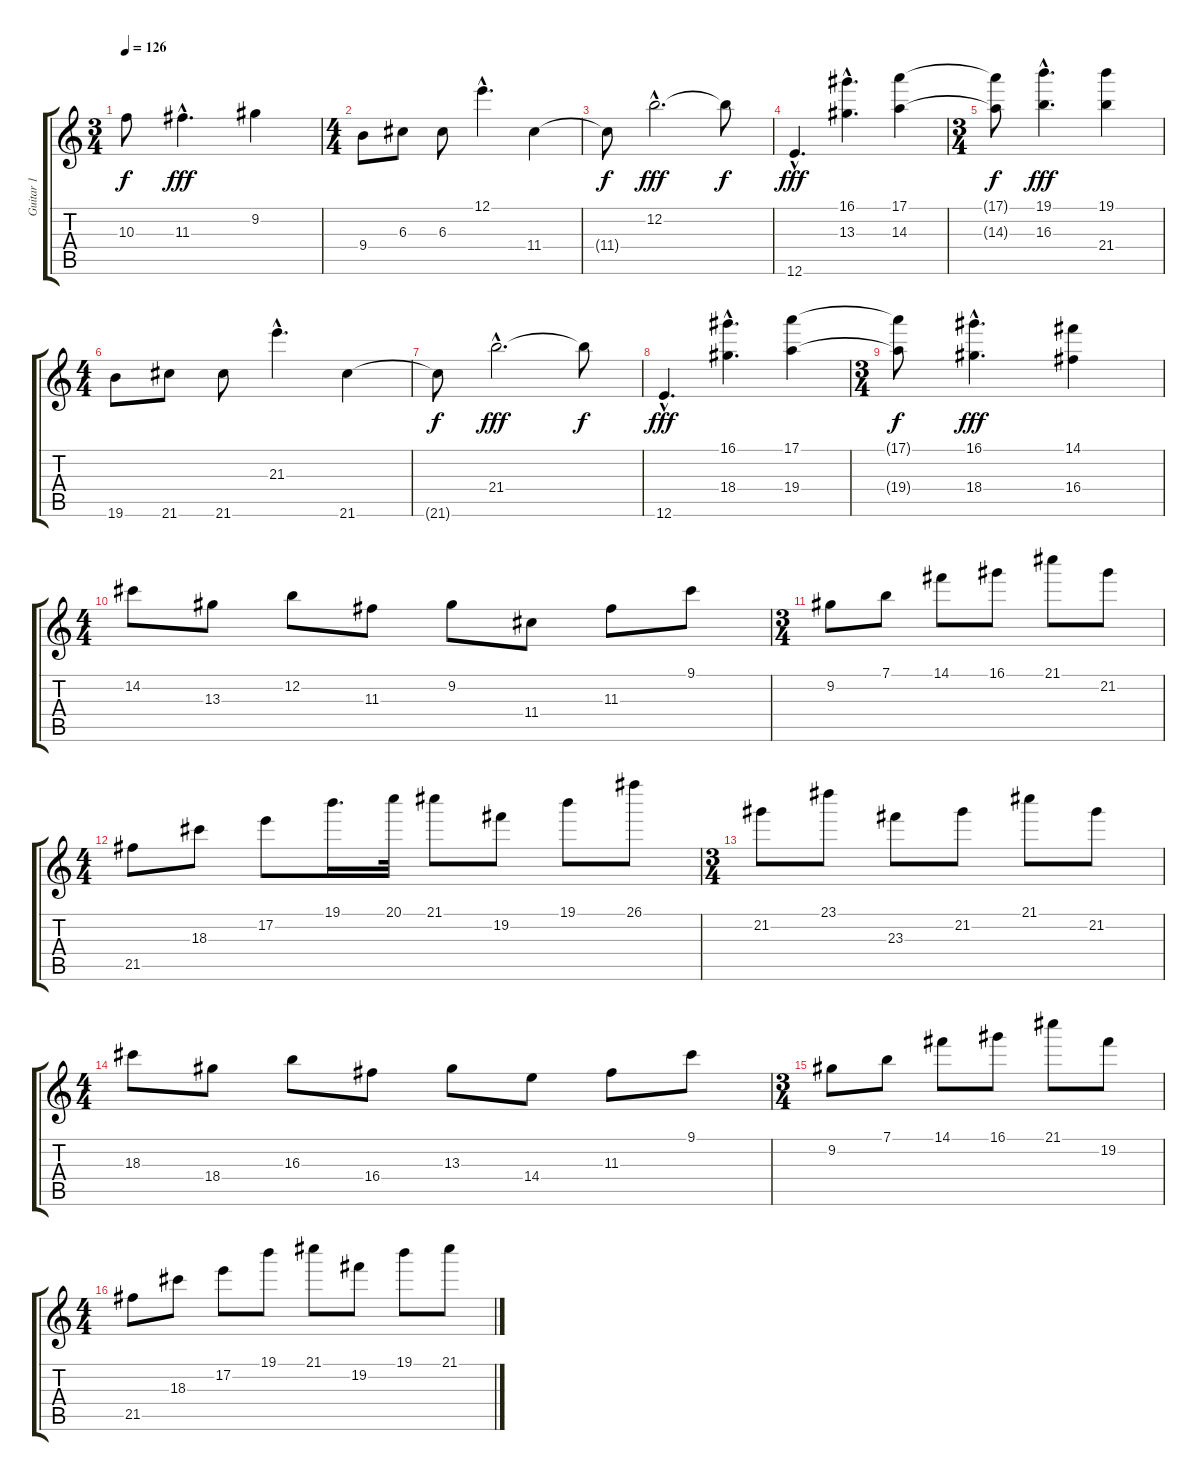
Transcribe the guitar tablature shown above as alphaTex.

\track ("Guitar 1" "Guitar 1") {instrument electricguitarclean}
\staff {score tabs}
\tuning (E4 B3 G3 D3 A2 E2) {hide}
\ts (3 4)
\tempo 126
\clef g2
\ks c
10.3{t}.8{dy f} 11.3{hac}.4{d dy fff} 9.2.4 |
\ts (4 4)
9.4.8 6.3.8 6.3.8 12.1{hac}.4{d} 11.4.4 |
11.4{t}.8{dy f} 12.2{hac}.2{d dy fff} 12.2{t}.8{dy f} |
12.6{hac}.4{d dy fff} (16.1{hac} 13.3{hac}).4{d} (17.1 14.3).4 |
\ts (3 4)
(17.1{t} 14.3{t}).8{dy f} (19.1{hac} 16.3{hac}).4{d dy fff} (19.1 21.4).4 |
\ts (4 4)
19.6.8 21.6.8 21.6.8 21.3{hac}.4{d} 21.6.4 |
21.6{t}.8{dy f} 21.4{hac}.2{d dy fff} 21.4{t}.8{dy f} |
12.6{hac}.4{d dy fff} (16.1{hac} 18.4{hac}).4{d} (17.1 19.4).4 |
\ts (3 4)
(17.1{t} 19.4{t}).8{dy f} (16.1{hac} 18.4{hac}).4{d dy fff} (14.1 16.4).4 |
\ts (4 4)
14.2.8{instrument distortionguitar} 13.3.8 12.2.8 11.3.8 9.2.8 11.4.8 11.3.8 9.1.8 |
\ts (3 4)
9.2.8 7.1.8 14.1.8 16.1.8 21.1.8 21.2.8 |
\ts (4 4)
21.5.8 18.3.8 17.2.8 19.1.16{d} 20.1.32 21.1.8 19.2.8 19.1.8 26.1.8 |
\ts (3 4)
21.2.8 23.1.8 23.3.8 21.2.8 21.1.8 21.2.8 |
\ts (4 4)
18.3.8 18.4.8 16.3.8 16.4.8 13.3.8 14.4.8 11.3.8 9.1.8 |
\ts (3 4)
9.2.8 7.1.8 14.1.8 16.1.8 21.1.8 19.2.8 |
\ts (4 4)
21.5.8 18.3.8 17.2.8 19.1.8 21.1.8 19.2.8 19.1.8 21.1.8
